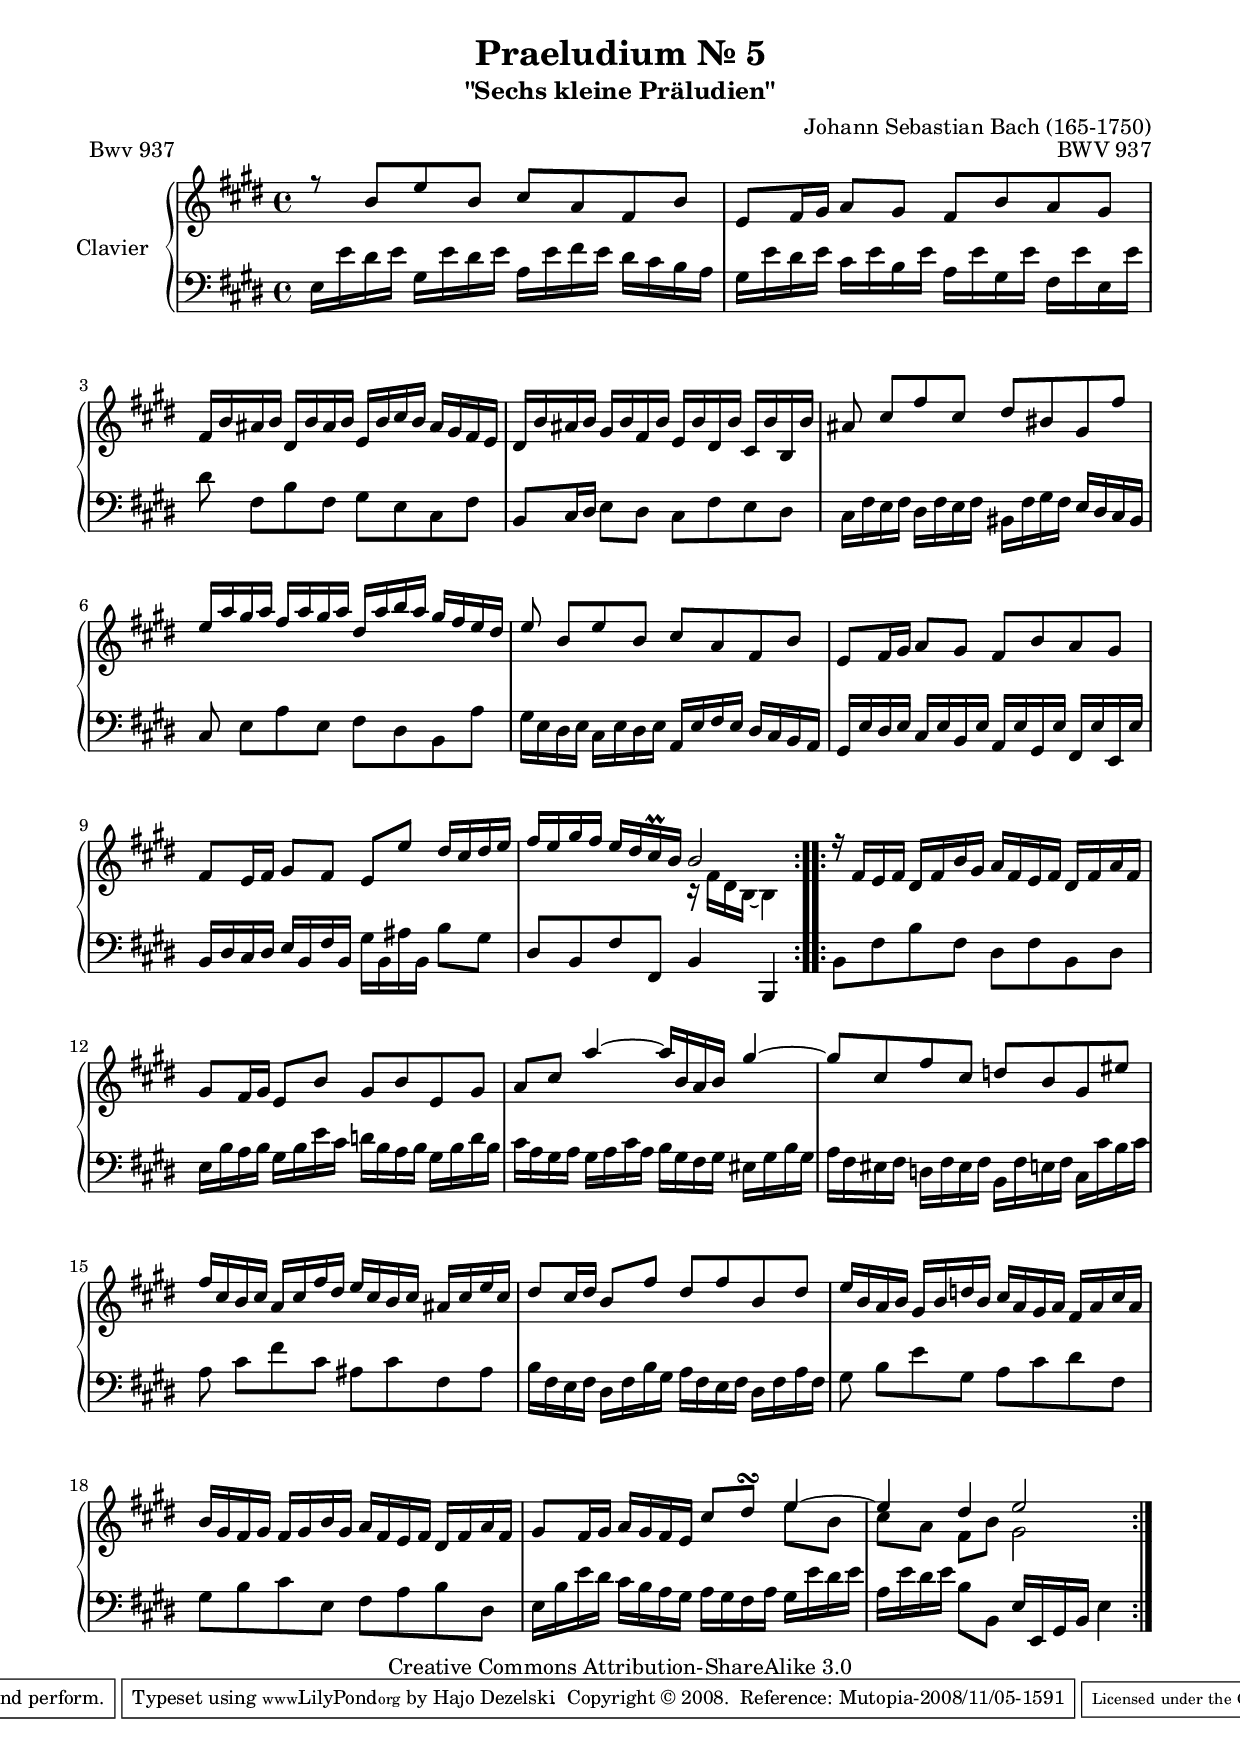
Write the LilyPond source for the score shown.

\version "2.11.62"

\paper {
    page-top-space = #0.0
    %indent = 0.0
    line-width = 18.0\cm
    ragged-bottom = ##f
    ragged-last-bottom = ##f
}

% #(set-default-paper-size "a4")

#(set-global-staff-size 19)

\header {
        title = "Praeludium Nr. 5"
        subtitle = "\"Sechs kleine Präludien\""
        piece = "Bwv 937"
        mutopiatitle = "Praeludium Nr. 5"
        composer = "Johann Sebastian Bach (165-1750)"
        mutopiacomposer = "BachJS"
        opus = "BWV 937"
        date = "1717-1723?"
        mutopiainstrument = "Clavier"
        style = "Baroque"
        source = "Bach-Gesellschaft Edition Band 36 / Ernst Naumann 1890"
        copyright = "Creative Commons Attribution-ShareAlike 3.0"
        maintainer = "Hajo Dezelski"
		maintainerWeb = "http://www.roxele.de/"
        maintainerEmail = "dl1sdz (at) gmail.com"
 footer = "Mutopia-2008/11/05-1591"
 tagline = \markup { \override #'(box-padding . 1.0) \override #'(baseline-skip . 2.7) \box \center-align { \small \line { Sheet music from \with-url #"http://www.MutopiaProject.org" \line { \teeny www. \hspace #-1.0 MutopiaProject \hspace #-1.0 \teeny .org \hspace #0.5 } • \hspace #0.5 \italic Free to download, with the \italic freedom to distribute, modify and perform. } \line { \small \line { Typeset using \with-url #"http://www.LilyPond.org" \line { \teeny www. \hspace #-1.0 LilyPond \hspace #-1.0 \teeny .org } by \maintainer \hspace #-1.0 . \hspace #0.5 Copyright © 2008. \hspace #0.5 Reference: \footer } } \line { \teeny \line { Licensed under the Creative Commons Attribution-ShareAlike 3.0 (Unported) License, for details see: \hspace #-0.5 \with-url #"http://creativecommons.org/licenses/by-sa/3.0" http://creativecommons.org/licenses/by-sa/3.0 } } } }
	}

     sopranoOne =   \relative b' {
		 \repeat volta 2 { 
			 r8 b8 [ e b ] cis [ a fis b ]  | % 1
			 e,8 [ fis16 gis ] a8 [ gis ] fis [ b a gis ] | % 2
			 fis16 [ b ais b ] dis, [ b' ais b ] e, [ b' cis b ] ais [ gis fis e ] | % 3
			 dis16 [ b' ais b ] gis [ b fis b ] e, [ b' dis, b' ] cis, [ b' b, b' ] | % 4
			 ais8 cis [ fis cis ] dis [ bis gis fis' ]  | % 5
			 e16 [ a gis a ] fis [ a gis a ] dis, [ a' b a ] gis [ fis e dis ]  | % 6
			 e8 b [ e b ] cis [ a fis b ]  | % 7
			 e,8 [ fis16 gis ] a8 [ gis ] fis [ b a gis ] | % 8
			 fis8 [ e16 fis ] gis8 [ fis ] e [ e' ] dis16 [ cis dis e ] | % 9
			 fis16 [ e gis fis ] e [ dis cis-\prall b ] b2 | % 10
			  }
			  
		 \repeat volta 2 {

			 r16 fis16 [ e fis ] dis [ fis b gis ] a [ fis e fis ] dis [ fis a fis ] | % 11
			 gis8 [ fis16 gis ] e8 [ b' ] gis [ b e, gis ] | % 12
			 a8 [ cis ] a'4 ~ a16 [ b, a b ] gis'4 ~ | % 13
			 gis8 [ cis, fis cis ] d [ b gis eis' ] | % 14
			 fis16 [ cis b cis ] a [ cis fis dis ] e [ cis b cis ] ais [ cis e cis ] | % 15
			 dis8 [ cis16 dis ] b8 [ fis' ] dis [ fis b, dis ]  | % 16
			 e16 [ b a b ] gis [ b d b ] cis [ a gis a ] fis [ a cis a ] | % 17
			 b16 [ gis fis gis ] fis [ gis b gis ] a [ fis e fis ] dis [ fis a fis ] | % 18
			 gis8 [ fis16 gis ] a16 [ gis fis e ] cis'8 [ dis-\turn ] e4 ~ | % 19
			 e4 dis4 e2 | % 20
		 }
	 }

	 sopranoTwo =   \relative fis' {
		 \repeat volta 2 { 
			 s1*9 | % 1
			 s2 r16 fis16 [ dis b ~] b4 | % 10
		 }
		 \repeat volta 2 {
			 s1*8 | % 11
			 s2. e'8 [ b ] | % 19
			 cis8 [ a ] fis [ b ] gis2 | % 20
		 }
		 
	 }

  soprano = << \sopranoOne \\ \sopranoTwo>>

%%
%% Bass Clef
%% 

bass = \relative e {
		 \repeat volta 2 { 
			 e16 [ e' dis e ] gis, [ e' dis e ] a, [ e' fis e ] dis [ cis b a ] | % 1
			 gis16 [ e' dis e ] cis [ e b e ] a, [ e' gis, e' ] fis, [ e' e, e' ] | % 2
			 dis8 fis, [ b fis ] gis [ e cis fis ] | % 3
			 b,8 [ cis16 dis ] e8 [ dis ] cis [ fis e dis ] | % 4
			 cis16 [ fis e fis ] dis [ fis e fis ] bis, [ fis' gis fis ] e [ dis cis bis ]  | % 5
			 cis8 e [ a e ] fis [ dis b a' ]  | % 6
			 gis16 [ e dis e ] cis [ e dis e ] a, [ e' fis e ] dis [ cis b a ] | % 7
			 gis16 [ e' dis e ] cis [ e b e ] a, [ e' gis, e' ] fis, [ e' e, e' ] | % 8
			 b16 [ dis cis dis ] e [ b fis' b, ] gis' [ b, ais' b, ] b'8 [ gis ] | % 9
			 dis8 [ b fis' fis, ] b4 b, | % 10
		}
			  
		 \repeat volta 2 {

			 b'8 [ fis' b fis ] dis [ fis b, dis ] | % 11
			 e16 [ b' a b ] gis [ b e cis ] d [ b a b ] gis [ b d b ] | % 12
			 cis16 [ a gis a ] gis [ a cis a ] b [ gis fis gis ] eis [ gis b gis ] | % 13
			 a16 [ fis eis fis ] d [ fis eis fis ] b, [ fis' e fis ] cis [ cis' b cis ] | % 14
			 a8 cis8 [ fis cis ] ais [ cis fis, ais ] | % 15
			 b16 [ fis e fis ] dis [ fis b gis ] a [ fis e fis ] dis [ fis a fis ] | % 16
			 gis8 b8 [ e gis, ] a [ cis dis fis, ] | % 17
			 gis8 [ b cis e, ] fis [ a b dis, ]  | % 18
			 e16 [ b' e dis ] cis [ b a gis ] a [ gis fis a ] gis [ e' dis e ] | % 19
			 a,16 [ e' dis e ] b8 [ b, ] e16 [ e, gis b ] e4 | % 20
		 }

}


%% Merge score - Piano staff

\score {
    \context PianoStaff <<
        \set PianoStaff.instrumentName = "Clavier  "
        \set PianoStaff.midiInstrument = "harpsichord"
        \new Staff = "upper" { \clef "treble" \key e \major \time 4/4 \soprano  }
        \new Staff = "lower"  { \clef "bass" \key e \major \time 4/4 \bass }
    >>
    \layout{  }
    \midi { }

}
